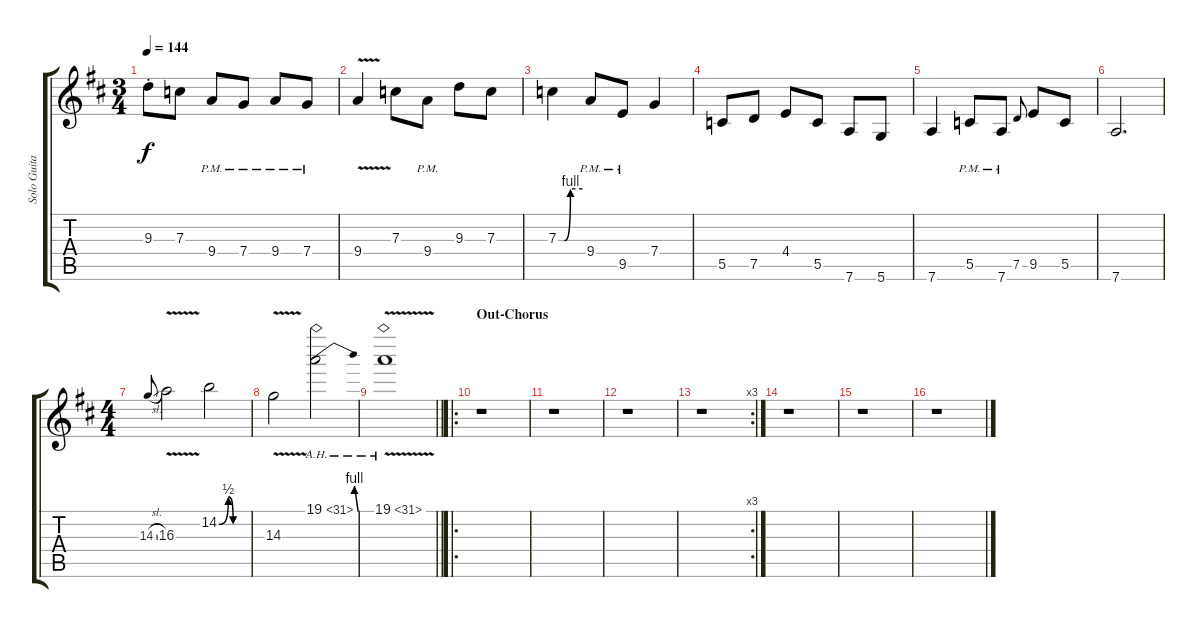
\track ("Solo Guitar" "Solo Guita") {instrument distortionguitar}
\staff {score tabs}
\tuning (D4 A3 F3 C3 G2 D2) {hide}
\ts (3 4)
\tempo 144
\clef g2
\ks d
9.3{st}.8{dy f} 7.3.8 9.4{pm}.8 7.4{pm}.8 9.4{pm}.8 7.4{pm}.8 |
9.4{v}.4 7.3.8 9.4{pm}.8 9.3.8 7.3.8 |
7.3{be (custom 0 0 15 0 30 4 60 4)}.4 9.4{pm}.8 9.5{pm}.8 7.4.4 |
5.5.8 7.5.8 4.4.8 5.5.8 7.6.8 5.6.8 |
7.6.4 5.5{pm}.8 7.6{pm}.8 7.5.8{gr onbeat} 9.5.8 5.5.8 |
7.6.2{d} |
\ts (4 4)
14.3{sl}.8{gr onbeat} 16.3{v}.2 14.2{be (custom 0 0 20 2 30 0 60 0)}.2 |
14.3{v}.2 19.1{be (bend 0 0 60 4) ah 12}.2 |
\barLineRight lightlight
19.1{ah 12 v}.1 |
\ro
\section ("" "Out-Chorus")
r.1 |
r.1 |
r.1 |
\rc 3
r.1 |
r.1 |
r.1 |
r.1
